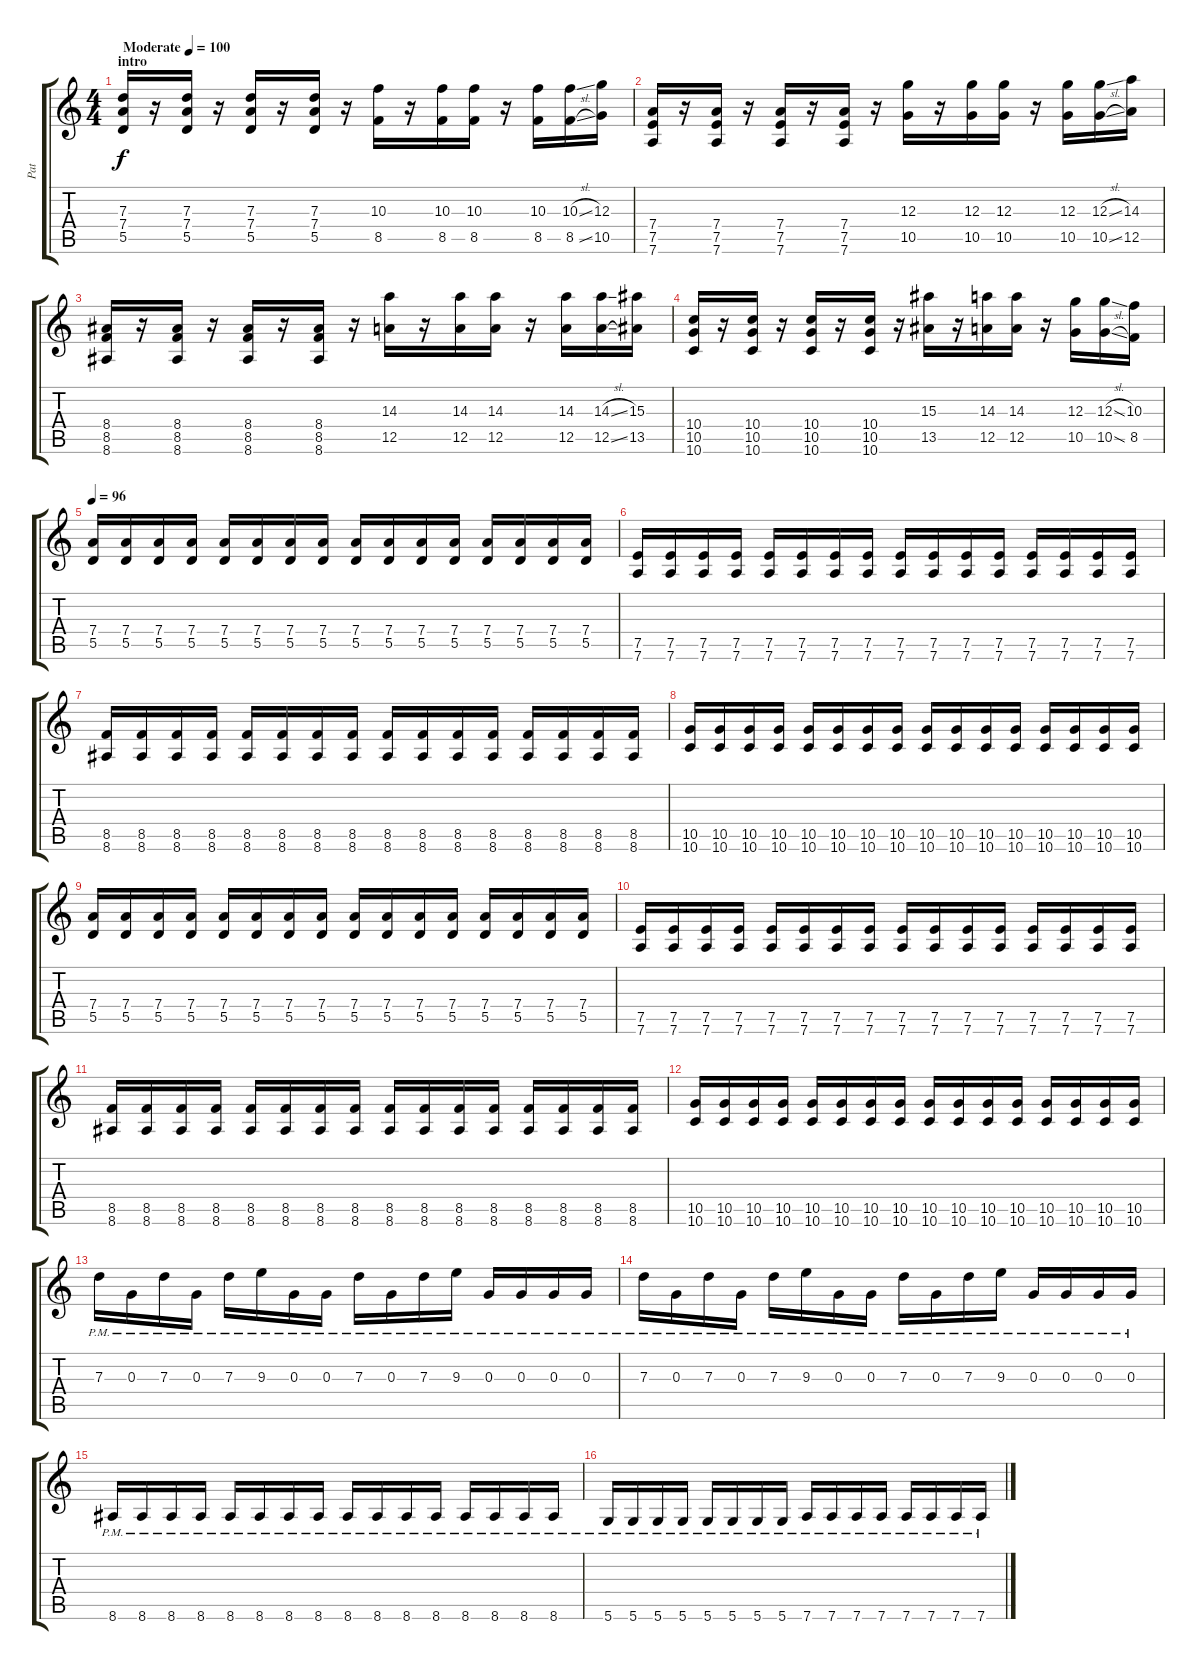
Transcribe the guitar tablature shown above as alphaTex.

\track ("Pat" "Pat") {instrument distortionguitar}
\staff {score tabs}
\tuning (E4 B3 G3 D3 A2 D2) {hide}
\ts (4 4)
\section ("" "intro")
\tempo (100 "Moderate")
\clef g2
\ks c
(7.3 7.4 5.5).16{dy f instrument distortionguitar} r.16 (7.3 7.4 5.5).16 r.16 (7.3 7.4 5.5).16 r.16 (7.3 7.4 5.5).16 r.16 (10.3 8.5).16 r.16 (10.3 8.5).16 (10.3 8.5).16 r.16 (10.3 8.5).16 (10.3{sl} 8.5{sl}).16 (12.3 10.5).16 |
(7.4 7.5 7.6).16 r.16 (7.4 7.5 7.6).16 r.16 (7.4 7.5 7.6).16 r.16 (7.4 7.5 7.6).16 r.16 (12.3 10.5).16 r.16 (12.3 10.5).16 (12.3 10.5).16 r.16 (12.3 10.5).16 (12.3{sl} 10.5{sl}).16 (14.3 12.5).16 |
(8.4 8.5 8.6).16 r.16 (8.4 8.5 8.6).16 r.16 (8.4 8.5 8.6).16 r.16 (8.4 8.5 8.6).16 r.16 (14.3 12.5).16 r.16 (14.3 12.5).16 (14.3 12.5).16 r.16 (14.3 12.5).16 (14.3{sl} 12.5{sl}).16 (15.3 13.5).16 |
(10.4 10.5 10.6).16 r.16 (10.4 10.5 10.6).16 r.16 (10.4 10.5 10.6).16 r.16 (10.4 10.5 10.6).16 r.16 (15.3 13.5).16 r.16 (14.3 12.5).16 (14.3 12.5).16 r.16 (12.3 10.5).16 (12.3{sl} 10.5{sl}).16 (10.3 8.5).16 |
\tempo 96
(7.4 5.5).16 (7.4 5.5).16 (7.4 5.5).16 (7.4 5.5).16 (7.4 5.5).16 (7.4 5.5).16 (7.4 5.5).16 (7.4 5.5).16 (7.4 5.5).16 (7.4 5.5).16 (7.4 5.5).16 (7.4 5.5).16 (7.4 5.5).16 (7.4 5.5).16 (7.4 5.5).16 (7.4 5.5).16 |
(7.5 7.6).16 (7.5 7.6).16 (7.5 7.6).16 (7.5 7.6).16 (7.5 7.6).16 (7.5 7.6).16 (7.5 7.6).16 (7.5 7.6).16 (7.5 7.6).16 (7.5 7.6).16 (7.5 7.6).16 (7.5 7.6).16 (7.5 7.6).16 (7.5 7.6).16 (7.5 7.6).16 (7.5 7.6).16 |
(8.5 8.6).16 (8.5 8.6).16 (8.5 8.6).16 (8.5 8.6).16 (8.5 8.6).16 (8.5 8.6).16 (8.5 8.6).16 (8.5 8.6).16 (8.5 8.6).16 (8.5 8.6).16 (8.5 8.6).16 (8.5 8.6).16 (8.5 8.6).16 (8.5 8.6).16 (8.5 8.6).16 (8.5 8.6).16 |
(10.5 10.6).16 (10.5 10.6).16 (10.5 10.6).16 (10.5 10.6).16 (10.5 10.6).16 (10.5 10.6).16 (10.5 10.6).16 (10.5 10.6).16 (10.5 10.6).16 (10.5 10.6).16 (10.5 10.6).16 (10.5 10.6).16 (10.5 10.6).16 (10.5 10.6).16 (10.5 10.6).16 (10.5 10.6).16 |
(7.4 5.5).16 (7.4 5.5).16 (7.4 5.5).16 (7.4 5.5).16 (7.4 5.5).16 (7.4 5.5).16 (7.4 5.5).16 (7.4 5.5).16 (7.4 5.5).16 (7.4 5.5).16 (7.4 5.5).16 (7.4 5.5).16 (7.4 5.5).16 (7.4 5.5).16 (7.4 5.5).16 (7.4 5.5).16 |
(7.5 7.6).16 (7.5 7.6).16 (7.5 7.6).16 (7.5 7.6).16 (7.5 7.6).16 (7.5 7.6).16 (7.5 7.6).16 (7.5 7.6).16 (7.5 7.6).16 (7.5 7.6).16 (7.5 7.6).16 (7.5 7.6).16 (7.5 7.6).16 (7.5 7.6).16 (7.5 7.6).16 (7.5 7.6).16 |
(8.5 8.6).16 (8.5 8.6).16 (8.5 8.6).16 (8.5 8.6).16 (8.5 8.6).16 (8.5 8.6).16 (8.5 8.6).16 (8.5 8.6).16 (8.5 8.6).16 (8.5 8.6).16 (8.5 8.6).16 (8.5 8.6).16 (8.5 8.6).16 (8.5 8.6).16 (8.5 8.6).16 (8.5 8.6).16 |
(10.5 10.6).16 (10.5 10.6).16 (10.5 10.6).16 (10.5 10.6).16 (10.5 10.6).16 (10.5 10.6).16 (10.5 10.6).16 (10.5 10.6).16 (10.5 10.6).16 (10.5 10.6).16 (10.5 10.6).16 (10.5 10.6).16 (10.5 10.6).16 (10.5 10.6).16 (10.5 10.6).16 (10.5 10.6).16 |
7.3{pm}.16 0.3{pm}.16 7.3{pm}.16 0.3{pm}.16 7.3{pm}.16 9.3{pm}.16 0.3{pm}.16 0.3{pm}.16 7.3{pm}.16 0.3{pm}.16 7.3{pm}.16 9.3{pm}.16 0.3{pm}.16 0.3{pm}.16 0.3{pm}.16 0.3{pm}.16 |
7.3{pm}.16 0.3{pm}.16 7.3{pm}.16 0.3{pm}.16 7.3{pm}.16 9.3{pm}.16 0.3{pm}.16 0.3{pm}.16 7.3{pm}.16 0.3{pm}.16 7.3{pm}.16 9.3{pm}.16 0.3{pm}.16 0.3{pm}.16 0.3{pm}.16 0.3{pm}.16 |
8.6{pm}.16 8.6{pm}.16 8.6{pm}.16 8.6{pm}.16 8.6{pm}.16 8.6{pm}.16 8.6{pm}.16 8.6{pm}.16 8.6{pm}.16 8.6{pm}.16 8.6{pm}.16 8.6{pm}.16 8.6{pm}.16 8.6{pm}.16 8.6{pm}.16 8.6{pm}.16 |
5.6{pm}.16 5.6{pm}.16 5.6{pm}.16 5.6{pm}.16 5.6{pm}.16 5.6{pm}.16 5.6{pm}.16 5.6{pm}.16 7.6{pm}.16 7.6{pm}.16 7.6{pm}.16 7.6{pm}.16 7.6{pm}.16 7.6{pm}.16 7.6{pm}.16 7.6{pm}.16
